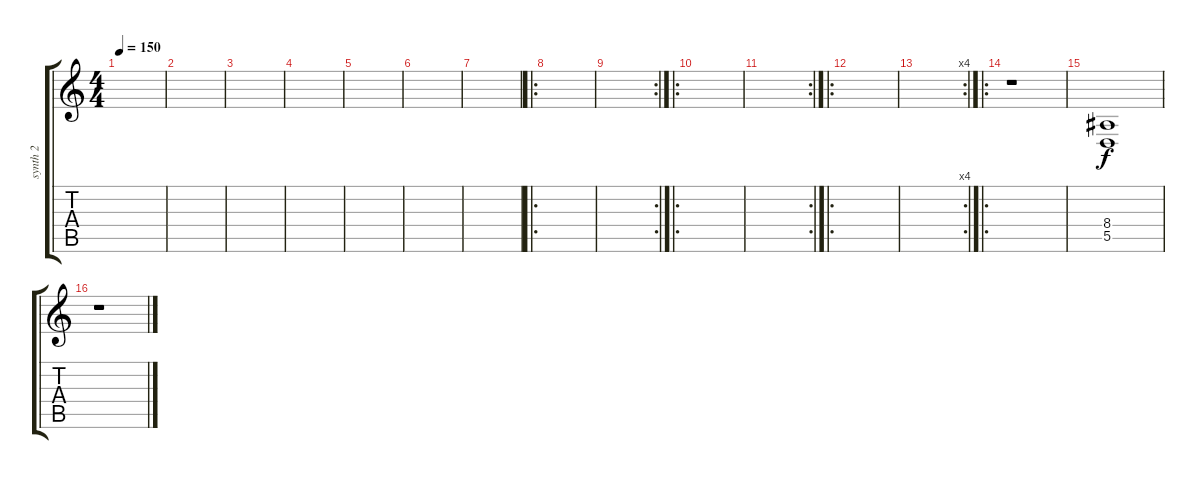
\track ("synth 2" "synth 2") {instrument synthstrings2}
\staff {score tabs}
\tuning (E4 B3 G3 D3 A2 D2) {hide}
\ts (4 4)
\tempo 150
\clef g2
\ks c
|
|
|
|
|
|
|
\ro
|
\rc 2
|
\ro
|
\rc 2
|
\ro
|
\rc 4
|
\ro
r.1 |
(8.4 5.5).1 |
r.1
